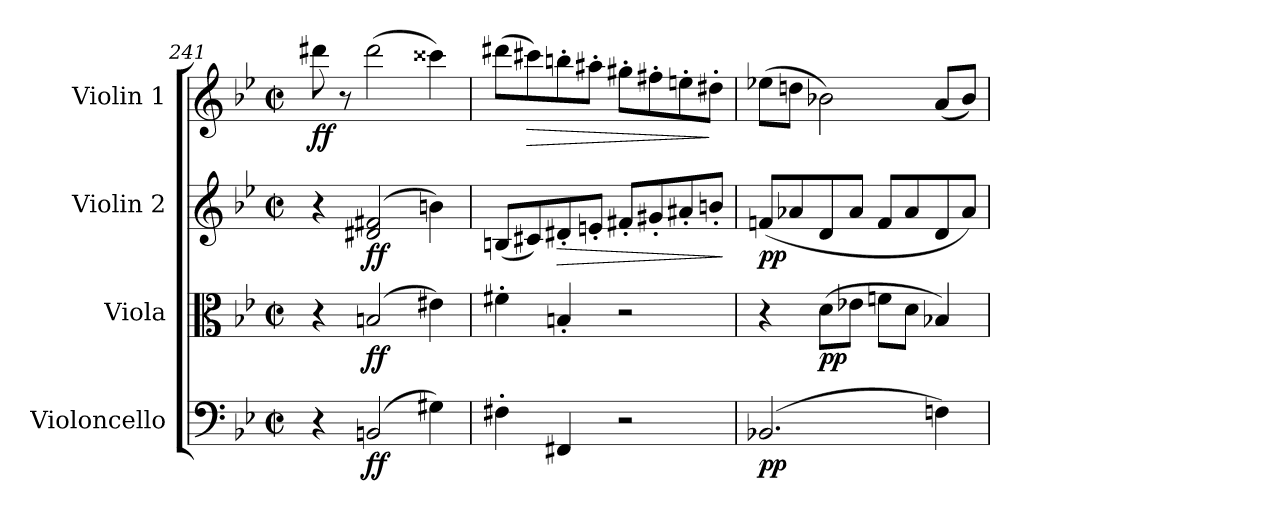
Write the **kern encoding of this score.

**kern	**dynam	**kern	**dynam	**kern	**dynam	**kern	**dynam
*part4	*part4	*part3	*part3	*part2	*part2	*part1	*part1
*staff4	*staff4	*staff3	*staff3	*staff2	*staff2	*staff1	*staff1
*I"Violoncello	*	*I"Viola	*	*I"Violin 2	*	*I"Violin 1	*
*I'Vc	*	*I'Vla	*	*I'Vln	*	*I'Vln	*
*clefF4	*	*clefC3	*	*clefG2	*	*clefG2	*
*k[b-e-]	*	*k[b-e-]	*	*k[b-e-]	*	*k[b-e-]	*
*M2/2	*	*M2/2	*	*M2/2	*	*M2/2	*
*met(c|)	*	*met(c|)	*	*met(c|)	*	*met(c|)	*
=241	=241	=241	=241	=241	=241	=241	=241
!	!	!	!	!	!	!	!LO:DY:b
4r	.	4r	.	4r	.	8ddd#X\	ff
.	.	.	.	.	.	8r	.
!	!LO:DY:b	!	!LO:DY:b	!	!LO:DY:b	!	!
(2BBn/	ff	(2Bn/	ff	(2d#X/ 2f#X/	ff	(2ddd#\	.
4G#X\)	.	4e#X\)	.	4bn\)	.	4ccc##X\)	.
!!LO:LB:g=z
=242	=242	=242	=242	=242	=242	=242	=242
4F#X'\	.	4f#X'\	.	(8Bn/L	.	(8ddd#X\L	.
!	!	!	!	!	!	!	!LO:HP:b
.	.	.	.	8c#X/)	.	8ccc#X\)	>
!	!	!	!	!	!LO:HP:b	!	!
4FF#X/	.	4Bn'/	.	8d#X'/	>	8bbn'\	.
.	.	.	.	8en'/J	.	8aa#X'\J	.
2r	.	2r	.	8f#X'/L	.	8gg#X'\L	.
.	.	.	.	8g#X'/	.	8ff#X'\	.
.	.	.	.	8a#X'/	.	8een'\	.
.	.	.	.	8bn'/J	.	8dd#X'\J	]
.	.	.	.	.	]	.	.
!!LO:PB:g=z
=243	=243	=243	=243	=243	=243	=243	=243
!	!LO:DY:b	!	!	!	!LO:DY:b	!	!
(2.BB-X/	pp	4r	.	(8fn/L	pp	(8ee-X\L	.
.	.	.	.	8a-X/	.	8ddn\J	.
!	!	!	!LO:DY:b	!	!	!	!
.	.	(8d\L	pp	8d/	.	2b-X\)	.
.	.	8e-X\J	.	8a-/J	.	.	.
.	.	8fn\L	.	8f/L	.	.	.
.	.	8d\J	.	8a-/	.	.	.
4Fn\)	.	4B-X/)	.	8d/	.	(8a/L	.
.	.	.	.	8a-/J)	.	8b-/J)	.
=	=	=	=	=	=	=	=
*-	*-	*-	*-	*-	*-	*-	*-
